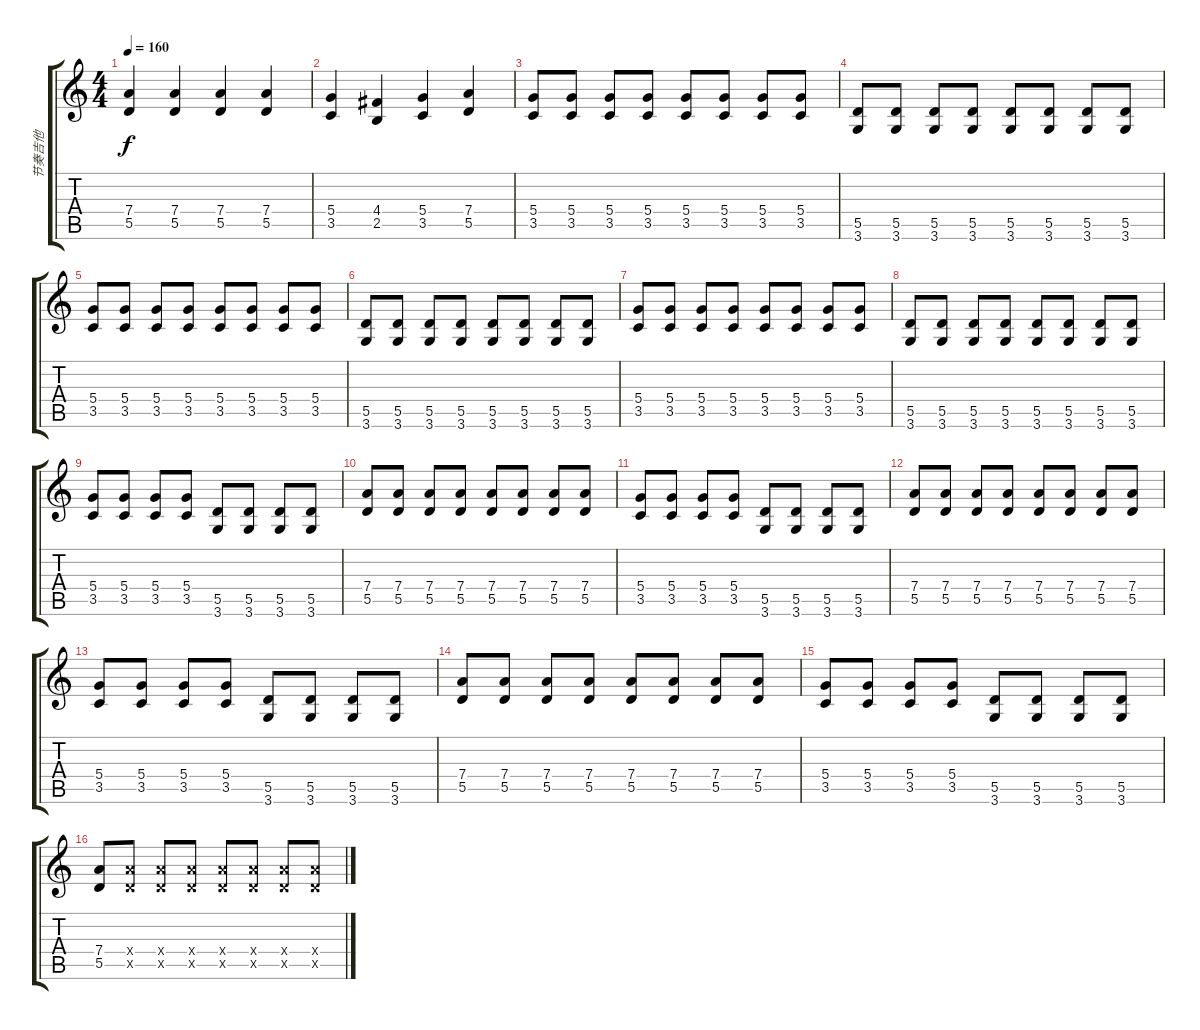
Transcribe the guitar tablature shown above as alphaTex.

\track ("节奏吉他" "节奏吉他") {instrument overdrivenguitar}
\staff {score tabs}
\tuning (E4 B3 G3 D3 A2 E2) {hide}
\ts (4 4)
\tempo 160
\clef g2
\ks c
(7.4 5.5).4{dy f} (7.4 5.5).4 (7.4 5.5).4 (7.4 5.5).4 |
(5.4 3.5).4 (4.4 2.5).4 (5.4 3.5).4 (7.4 5.5).4 |
(5.4 3.5).8 (5.4 3.5).8 (5.4 3.5).8 (5.4 3.5).8 (5.4 3.5).8 (5.4 3.5).8 (5.4 3.5).8 (5.4 3.5).8 |
(5.5 3.6).8 (5.5 3.6).8 (5.5 3.6).8 (5.5 3.6).8 (5.5 3.6).8 (5.5 3.6).8 (5.5 3.6).8 (5.5 3.6).8 |
(5.4 3.5).8 (5.4 3.5).8 (5.4 3.5).8 (5.4 3.5).8 (5.4 3.5).8 (5.4 3.5).8 (5.4 3.5).8 (5.4 3.5).8 |
(5.5 3.6).8 (5.5 3.6).8 (5.5 3.6).8 (5.5 3.6).8 (5.5 3.6).8 (5.5 3.6).8 (5.5 3.6).8 (5.5 3.6).8 |
(5.4 3.5).8 (5.4 3.5).8 (5.4 3.5).8 (5.4 3.5).8 (5.4 3.5).8 (5.4 3.5).8 (5.4 3.5).8 (5.4 3.5).8 |
(5.5 3.6).8 (5.5 3.6).8 (5.5 3.6).8 (5.5 3.6).8 (5.5 3.6).8 (5.5 3.6).8 (5.5 3.6).8 (5.5 3.6).8 |
(5.4 3.5).8 (5.4 3.5).8 (5.4 3.5).8 (5.4 3.5).8 (5.5 3.6).8 (5.5 3.6).8 (5.5 3.6).8 (5.5 3.6).8 |
(7.4 5.5).8 (7.4 5.5).8 (7.4 5.5).8 (7.4 5.5).8 (7.4 5.5).8 (7.4 5.5).8 (7.4 5.5).8 (7.4 5.5).8 |
(5.4 3.5).8 (5.4 3.5).8 (5.4 3.5).8 (5.4 3.5).8 (5.5 3.6).8 (5.5 3.6).8 (5.5 3.6).8 (5.5 3.6).8 |
(7.4 5.5).8 (7.4 5.5).8 (7.4 5.5).8 (7.4 5.5).8 (7.4 5.5).8 (7.4 5.5).8 (7.4 5.5).8 (7.4 5.5).8 |
(5.4 3.5).8 (5.4 3.5).8 (5.4 3.5).8 (5.4 3.5).8 (5.5 3.6).8 (5.5 3.6).8 (5.5 3.6).8 (5.5 3.6).8 |
(7.4 5.5).8 (7.4 5.5).8 (7.4 5.5).8 (7.4 5.5).8 (7.4 5.5).8 (7.4 5.5).8 (7.4 5.5).8 (7.4 5.5).8 |
(5.4 3.5).8 (5.4 3.5).8 (5.4 3.5).8 (5.4 3.5).8 (5.5 3.6).8 (5.5 3.6).8 (5.5 3.6).8 (5.5 3.6).8 |
(7.4 5.5).8 (7.4{x} 5.5{x}).8 (7.4{x} 5.5{x}).8 (7.4{x} 5.5{x}).8 (7.4{x} 5.5{x}).8 (7.4{x} 5.5{x}).8 (7.4{x} 5.5{x}).8 (7.4{x} 5.5{x}).8
